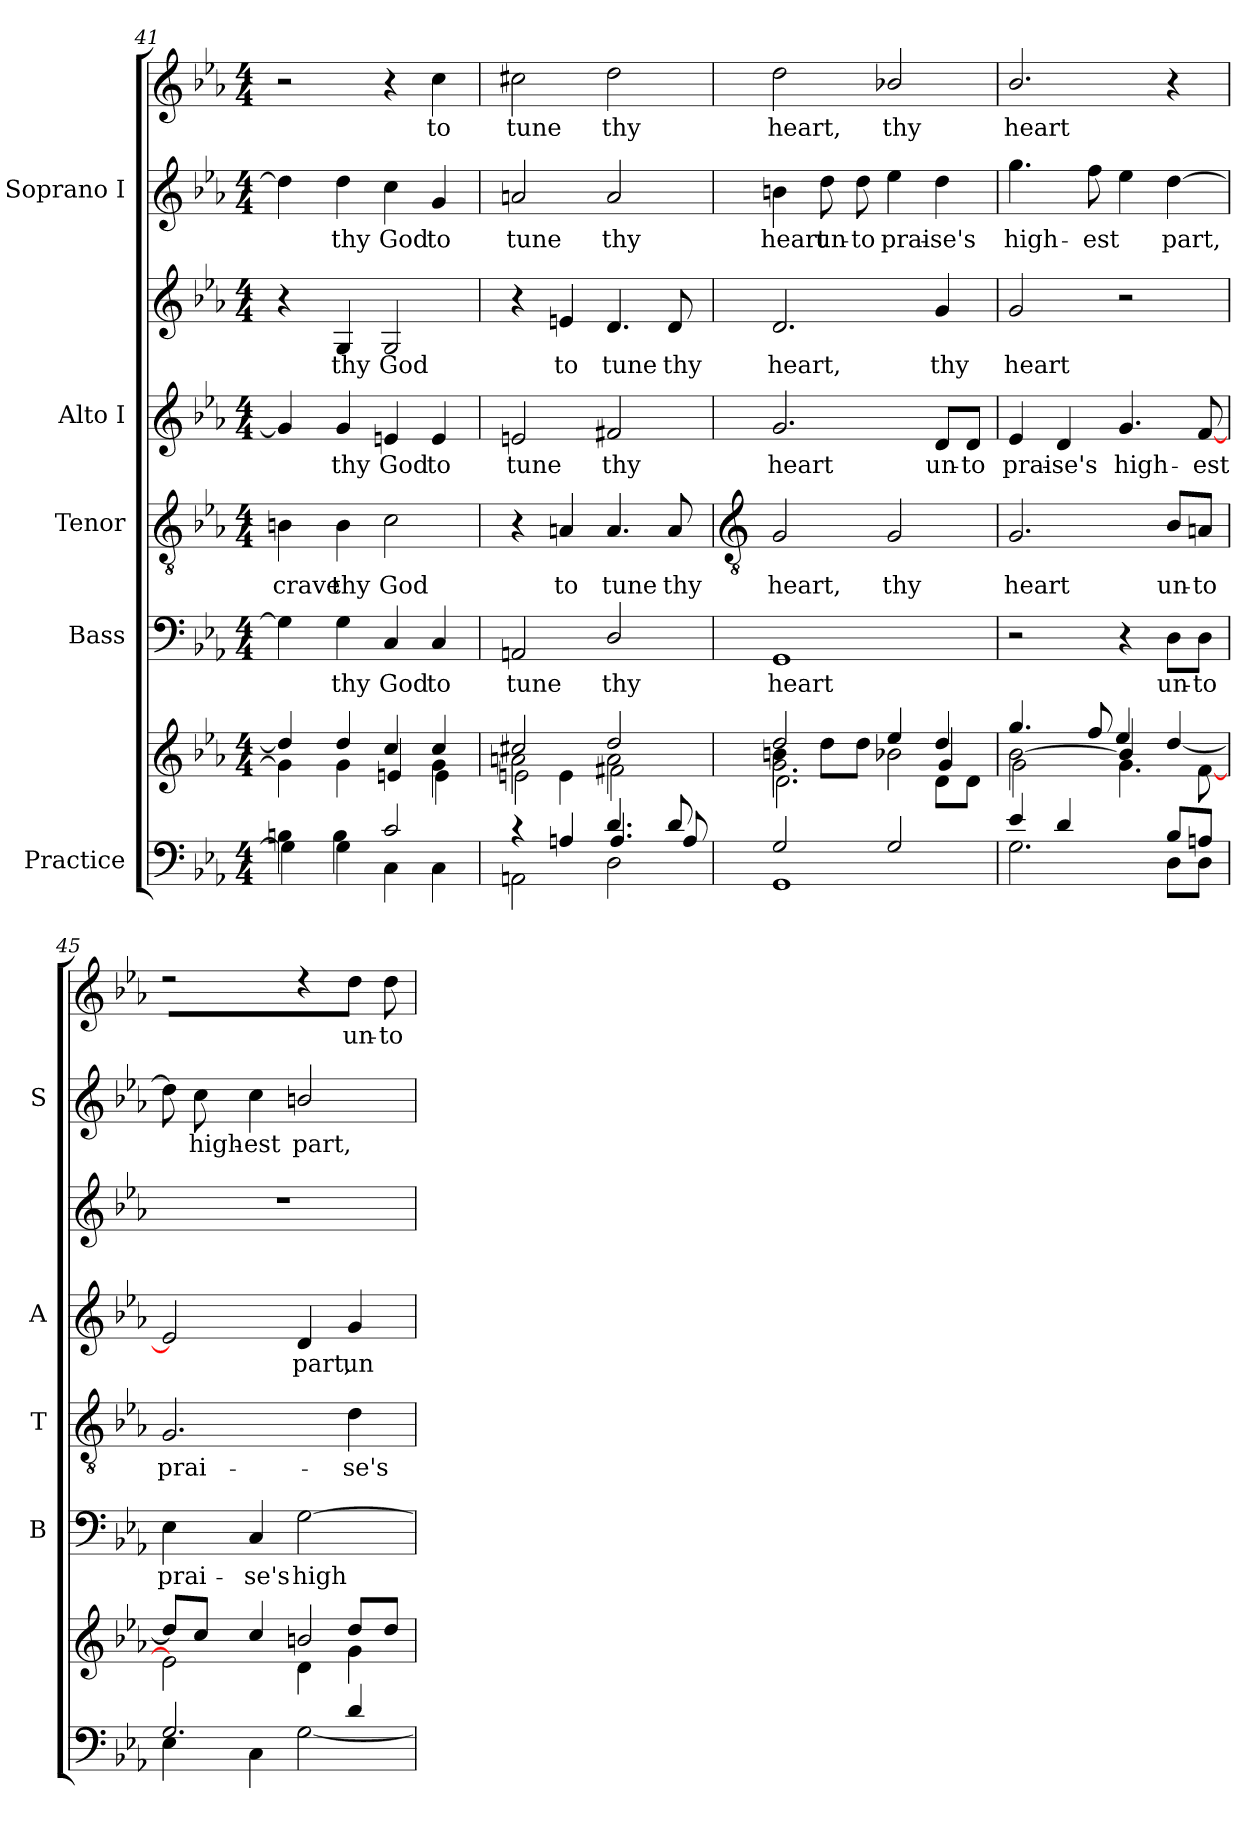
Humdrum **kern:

**kern	**kern	**kern	**text	**kern	**text	**kern	**text	**kern	**text	**kern	**text	**kern	**text
*part5	*part5	*part4	*part4	*part3	*part3	*part2	*part2	*part2	*part2	*part1	*part1	*part1	*part1
*staff8	*staff7	*staff6	*staff6	*staff5	*staff5	*staff4	*staff4	*staff3	*staff3	*staff2	*staff2	*staff1	*staff1
*I"Practice	*	*I"Bass	*	*I"Tenor	*	*I"Alto I	*	*	*	*I"Soprano I	*	*	*
*	*	*I'B	*	*I'T	*	*I'A	*	*	*	*I'S	*	*	*
*clefF4	*clefG2	*clefF4	*	*clefGv2	*	*clefG2	*	*clefG2	*	*clefG2	*	*clefG2	*
*k[b-e-a-]	*k[b-e-a-]	*k[b-e-a-]	*	*k[b-e-a-]	*	*k[b-e-a-]	*	*k[b-e-a-]	*	*k[b-e-a-]	*	*k[b-e-a-]	*
*E-:	*E-:	*E-:	*	*E-:	*	*E-:	*	*E-:	*	*E-:	*	*E-:	*
*M4/4	*M4/4	*M4/4	*	*M4/4	*	*M4/4	*	*M4/4	*	*M4/4	*	*M4/4	*
=41	=41	=41	=41	=41	=41	=41	=41	=41	=41	=41	=41	=41	=41
*^	*^	*	*	*	*	*	*	*	*	*	*	*	*
*	*^	*	*^	*	*	*	*	*	*	*	*	*	*	*	*
*	*	*	*	*	*^	*	*	*	*	*	*	*	*	*	*	*	*
!	!	!	!	!	!	!	!	!	!	!LO:LY:b	!	!	!	!	!	!	!	!
4ryy	4Bn	4G\]	2ryy	4dd/]	4ryy	4g]	4G]	.	4Bn	crave	4g]	.	4r	.	4dd]	.	2r	.
!	!	!	!	!	!	!	!	!LO:LY:b	!	!LO:LY:b	!	!LO:LY:b	!	!LO:LY:b	!	!LO:LY:b	!	!
4Gyy	4B	4G\	.	4dd/	2.ryy	4g	4G	thy	4B	thy	4g	thy	4G	thy	4dd	thy	.	.
!	!	!	!	!	!	!	!	!LO:LY:b	!	!LO:LY:b	!	!LO:LY:b	!	!LO:LY:b	!	!LO:LY:b	!	!
2G/yy	2c/	4C\	4ryy	4cc/	.	4en/	4C	God	2c	God	4en	God	2G	God	4cc	God	4r	.
!	!	!	!	!	!	!	!	!LO:LY:b	!	!	!	!LO:LY:b	!	!	!	!LO:LY:b	!	!LO:LY:b
.	.	4C\	4cc/	4g	.	4e	4C	to	.	.	4e	to	.	.	4g	to	4cc	to
=42	=42	=42	=42	=42	=42	=42	=42	=42	=42	=42	=42	=42	=42	=42	=42	=42	=42	=42
!	!	!	!	!	!	!	!	!LO:LY:b	!	!	!	!LO:LY:b	!	!	!	!LO:LY:b	!	!LO:LY:b
2ryy	4r	2AAn\	2cc#X/	2an	4ryy	2en	2AAn	tune	4r	.	2en	tune	4r	.	2an	tune	2cc#X	tune
!	!	!	!	!	!	!	!	!	!	!LO:LY:b	!	!	!	!LO:LY:b	!	!	!	!
.	4An/	.	.	.	4e\	.	.	.	4An	to	.	.	4en	to	.	.	.	.
!	!	!	!	!	!	!	!	!LO:LY:b	!	!LO:LY:b	!	!LO:LY:b	!	!LO:LY:b	!	!LO:LY:b	!	!LO:LY:b
4.d/	4.A/	2D\	2dd/	2a	2ryy	2f#X	2D/	thy	4.A	tune	2f#X	thy	4.d	tune	2a	thy	2dd	thy
!	!	!	!	!	!	!	!	!	!	!LO:LY:b	!	!	!	!LO:LY:b	!	!	!	!
8d/	8A/	.	.	.	.	.	.	.	8A	thy	.	.	8d	thy	.	.	.	.
*v	*v	*v	*	*	*	*	*	*	*	*	*	*	*	*	*	*	*	*
!!LO:LB:g=z
=43	=43	=43	=43	=43	=43	=43	=43	=43	=43	=43	=43	=43	=43	=43	=43	=43
*	*	*	*	*	*	*	*clefGv2	*	*	*	*	*	*	*	*	*
*^	*	*	*	*	*	*	*	*	*	*	*	*	*	*	*	*
!	!	!	!	!	!	!	!LO:LY:b	!	!LO:LY:b	!	!LO:LY:b	!	!LO:LY:b	!	!LO:LY:b	!	!LO:LY:b
2G/	1GG\	2dd/	4bn	2.d\	2.g\	1GG	heart	2G	heart,	2.g	heart	2.d	heart,	4bn	heart	2dd	heart,
!	!	!	!	!	!	!	!	!	!	!	!	!	!	!	!LO:LY:b	!	!
.	.	.	8ddL	.	.	.	.	.	.	.	.	.	.	8dd	un-	.	.
!	!	!	!	!	!	!	!	!	!	!	!	!	!	!	!LO:LY:b	!	!
.	.	.	8ddJ	.	.	.	.	.	.	.	.	.	.	8dd	-to	.	.
!	!	!	!	!	!	!	!	!	!LO:LY:b	!	!	!	!	!	!LO:LY:b	!	!LO:LY:b
2G/	.	2b-X\	4ee-/	.	.	.	.	2G	thy	.	.	.	.	4ee-	prai-	2b-X/	thy
!	!	!	!	!	!	!	!	!	!	!	!LO:LY:b	!	!LO:LY:b	!	!LO:LY:b	!	!
.	.	.	4dd/	4g	8d\L	.	.	.	.	8d/L	un-	4g	thy	4dd	-se's	.	.
!	!	!	!	!	!	!	!	!	!	!	!LO:LY:b	!	!	!	!	!	!
.	.	.	.	.	8d\J	.	.	.	.	8d/J	-to	.	.	.	.	.	.
=44	=44	=44	=44	=44	=44	=44	=44	=44	=44	=44	=44	=44	=44	=44	=44	=44	=44
*	*^	*	*	*	*	*	*	*	*	*	*	*	*	*	*	*	*
!	!	!	!	!	!	!	!	!	!	!LO:LY:b	!	!LO:LY:b	!	!LO:LY:b	!	!LO:LY:b	!	!LO:LY:b
4e-/	2.G	2ryy	[2b-\	4.gg/	2g\	2ryy	2r	.	2.G	heart	4e-	prai-	2g	heart	4.gg	high-	2.b-/	heart
!	!	!	!	!	!	!	!	!	!	!	!	!LO:LY:b	!	!	!	!	!	!
4d/	.	.	.	.	.	.	.	.	.	.	4d	-se's	.	.	.	.	.	.
!	!	!	!	!	!	!	!	!	!	!	!	!	!	!	!	!LO:LY:b	!	!
.	.	.	.	8ff/	.	.	.	.	.	.	.	.	.	.	8ffL	-est	.	.
!	!	!	!	!	!	!	!	!	!	!	!	!LO:LY:b	!	!	!	!	!	!
2ryy	.	4ryy	4b-/]	4ee-/	2ryy	4.g\	4r	.	.	.	4.g	high-	2r	.	4ee-	.	.	.
!	!	!	!	!	!	!	!	!LO:LY:b	!	!LO:LY:b	!	!	!	!	!	!LO:LY:b	!	!
.	8B-/L	8D\L	4ryy	[4dd/	.	.	8D\L	un-	8B-/L	un-	.	.	.	.	[4dd	part,	4r	.
!	!	!	!	!	!	!	!	!LO:LY:b	!	!LO:LY:b	!	!LO:LY:b	!	!	!	!	!	!
.	8AnJ	8D\J	.	.	.	[8f\	8D\J	-to	8An/J	-to	[8f	-est	.	.	.	.	.	.
=45	=45	=45	=45	=45	=45	=45	=45	=45	=45	=45	=45	=45	=45	=45	=45	=45	=45	=45
!	!	!	!	!	!	!	!	!LO:LY:b	!	!LO:LY:b	!	!	!	!	!	!	!	!
*	*v	*v	*	*	*	*	*	*	*	*	*	*	*	*	*	*	*	*
2.G/	4E-\	2ryy	8dd/L]	1ryy	2e-\]	4E-	prai-	2.G	prai-	2e-]	.	1r	.	8dd]	.	2r	.
!	!	!	!	!	!	!	!	!	!	!	!	!	!	!	!LO:LY:b	!	!
.	.	.	8cc/J	.	.	.	.	.	.	.	.	.	.	8cc	high-	.	.
!	!	!	!	!	!	!	!LO:LY:b	!	!	!	!	!	!	!	!LO:LY:b	!	!
.	4C\	.	4cc/	.	.	4C	-se's	.	.	.	.	.	.	4cc	-est	.	.
!	!	!	!	!	!	!	!LO:LY:b	!	!	!	!LO:LY:b	!	!	!	!LO:LY:b	!	!
.	[2G\	4ryy	2bn/	.	4d\	[2G	high-	.	.	4d	part,	.	.	2bn/	part,	4r	.
!	!	!	!	!	!	!	!	!	!LO:LY:b	!	!LO:LY:b	!	!	!	!	!	!LO:LY:b
4d/	.	8dd/L	.	.	4g\	.	.	4d	-se's	4g	un-	.	.	.	.	8ddJ	un-
!	!	!	!	!	!	!	!	!	!	!	!	!	!	!	!	!	!LO:LY:b
.	.	8dd/J	.	.	.	.	.	.	.	.	.	.	.	.	.	8dd	-to
*v	*v	*	*	*	*	*	*	*	*	*	*	*	*	*	*	*	*
*	*v	*v	*v	*v	*	*	*	*	*	*	*	*	*	*	*	*
=	=	=	=	=	=	=	=	=	=	=	=	=	=
*-	*-	*-	*-	*-	*-	*-	*-	*-	*-	*-	*-	*-	*-
